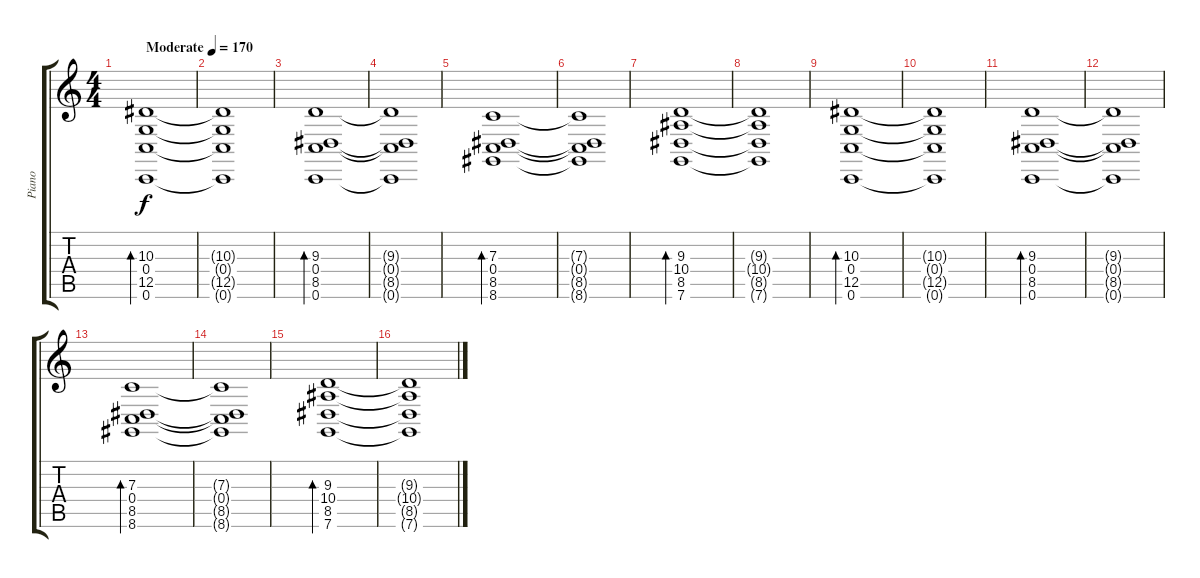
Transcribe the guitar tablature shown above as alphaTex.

\track ("Piano" "Piano") {instrument acousticgrandpiano}
\staff {score tabs}
\tuning (D4 A3 F3 C3 G2 C2) {hide}
\ts (4 4)
\tempo (170 "Moderate")
\clef g2
\ks c
(10.3 0.4 12.5 0.6).1{bd 240 dy f instrument acousticgrandpiano} |
(10.3{t} 0.4{t} 12.5{t} 0.6{t}).1 |
(9.3 0.4 8.5 0.6).1{bd 240} |
(9.3{t} 0.4{t} 8.5{t} 0.6{t}).1 |
(7.3 0.4 8.5 8.6).1{bd 240} |
(7.3{t} 0.4{t} 8.5{t} 8.6{t}).1 |
(9.3 10.4 8.5 7.6).1{bd 240} |
(9.3{t} 10.4{t} 8.5{t} 7.6{t}).1 |
(10.3 0.4 12.5 0.6).1{bd 240} |
(10.3{t} 0.4{t} 12.5{t} 0.6{t}).1 |
(9.3 0.4 8.5 0.6).1{bd 240} |
(9.3{t} 0.4{t} 8.5{t} 0.6{t}).1 |
(7.3 0.4 8.5 8.6).1{bd 240} |
(7.3{t} 0.4{t} 8.5{t} 8.6{t}).1 |
(9.3 10.4 8.5 7.6).1{bd 240} |
(9.3{t} 10.4{t} 8.5{t} 7.6{t}).1
